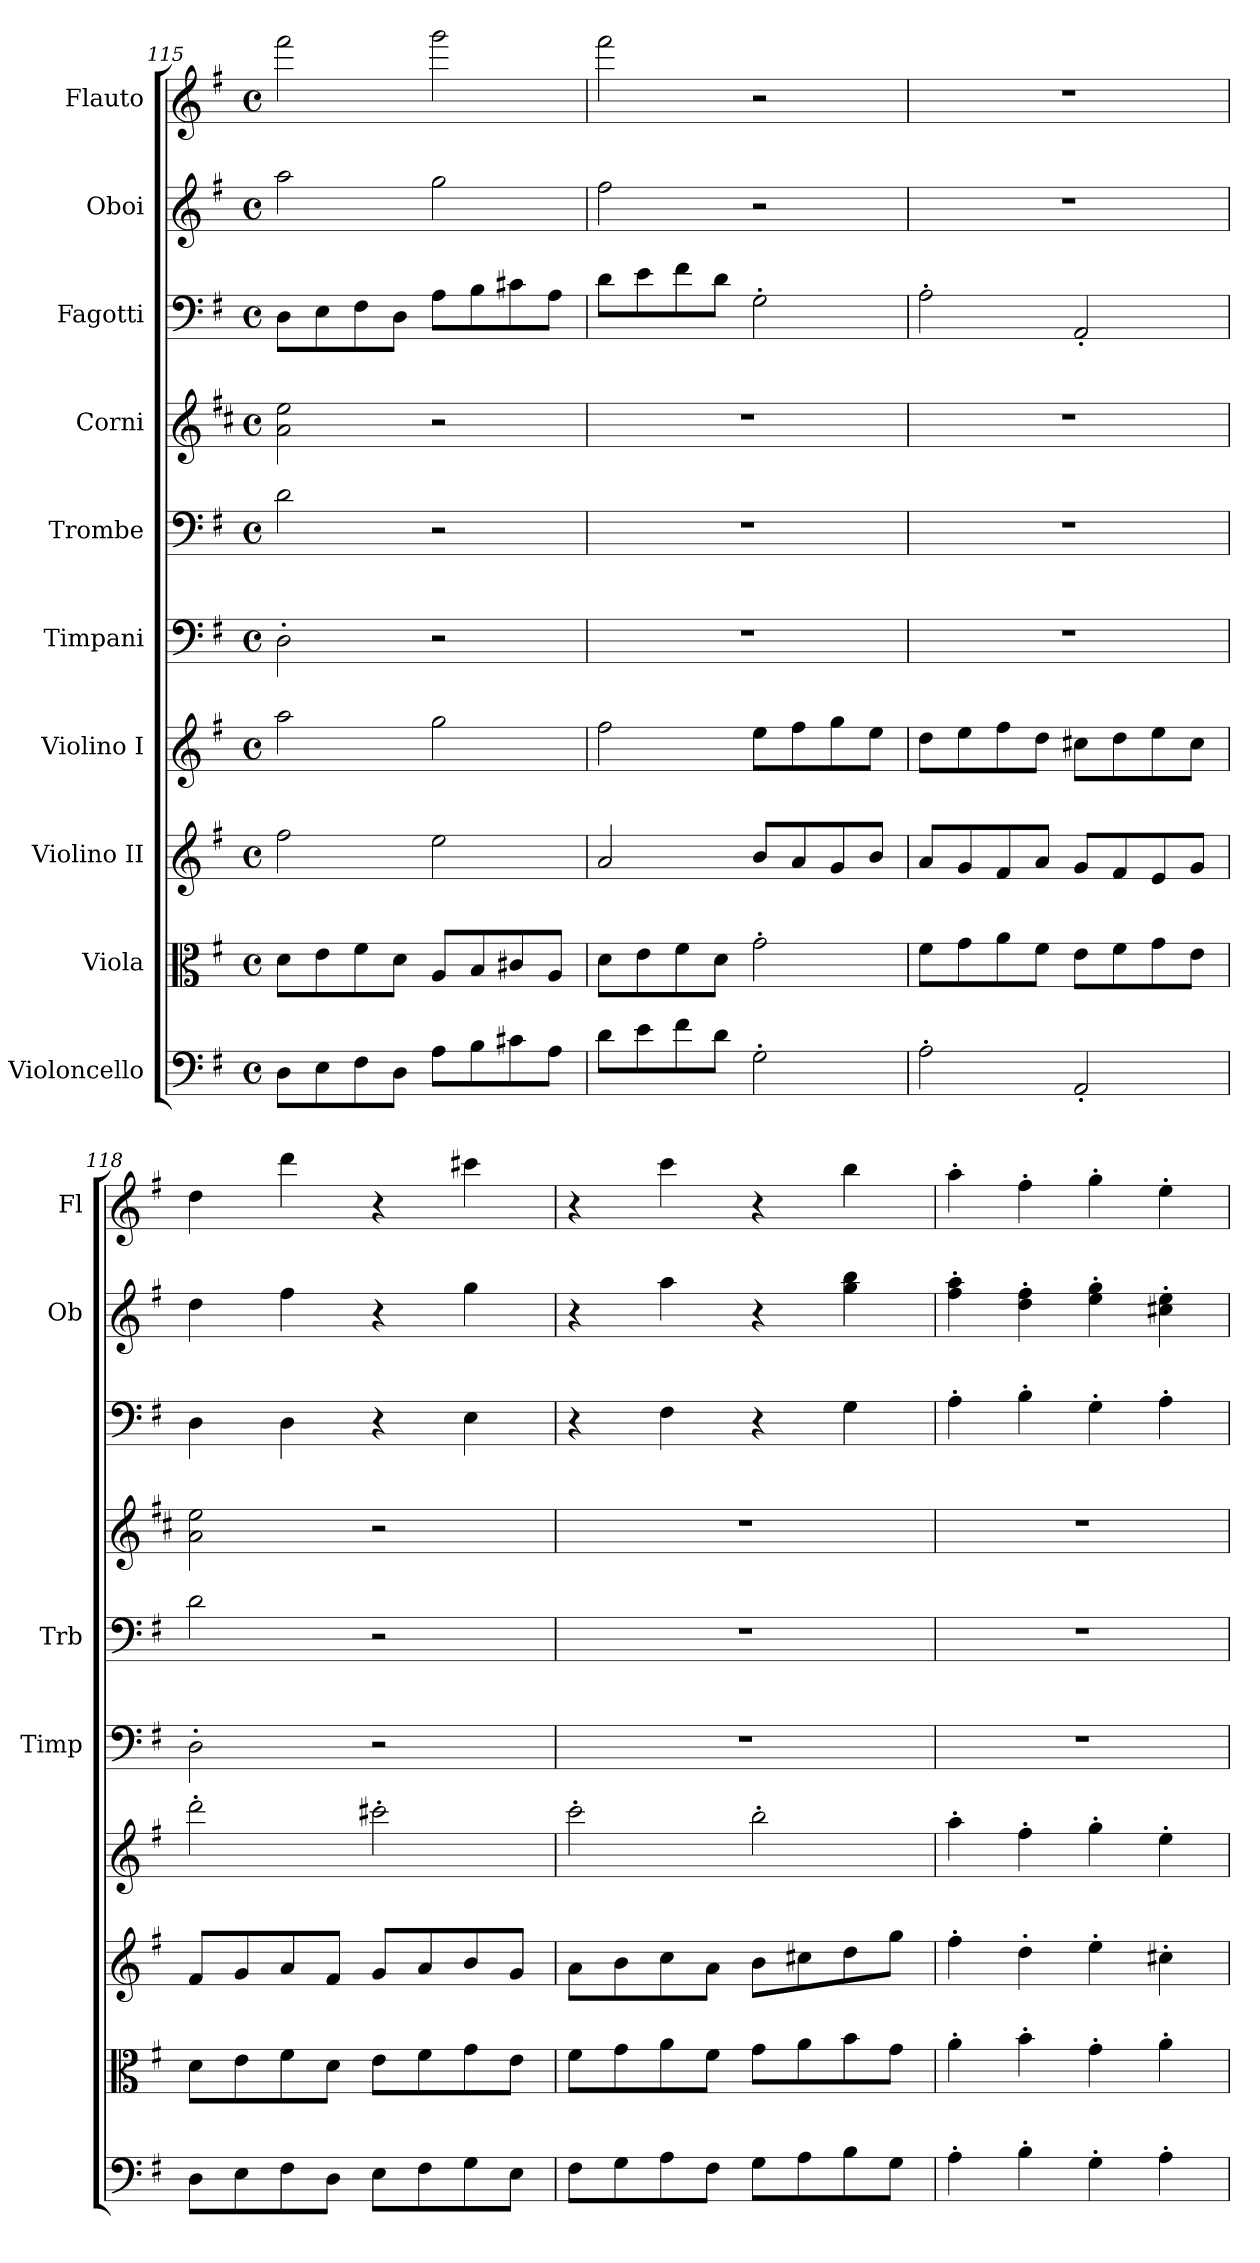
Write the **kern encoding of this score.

**kern	**kern	**kern	**kern	**kern	**kern	**kern	**kern	**kern	**kern
*part10	*part9	*part8	*part7	*part6	*part5	*part4	*part3	*part2	*part1
*staff10	*staff9	*staff8	*staff7	*staff6	*staff5	*staff4	*staff3	*staff2	*staff1
*I"Violoncello	*I"Viola	*I"Violino II	*I"Violino I	*I"Timpani	*I"Trombe	*I"Corni	*I"Fagotti	*I"Oboi	*I"Flauto
*	*	*	*	*I'Timp	*I'Trb	*	*	*I'Ob	*I'Fl
*clefF4	*clefC3	*clefG2	*clefG2	*clefF4	*clefF4	*clefG2	*clefF4	*clefG2	*clefG2
*	*	*	*	*	*	*ITrd4c7	*	*	*
*k[f#]	*k[f#]	*k[f#]	*k[f#]	*k[f#]	*k[f#]	*k[f#]	*k[f#]	*k[f#]	*k[f#]
*M4/4	*M4/4	*M4/4	*M4/4	*M4/4	*M4/4	*M4/4	*M4/4	*M4/4	*M4/4
*met(c)	*met(c)	*met(c)	*met(c)	*met(c)	*met(c)	*met(c)	*met(c)	*met(c)	*met(c)
=115	=115	=115	=115	=115	=115	=115	=115	=115	=115
8D\L	8d\L	2ff#\	2aa\	2D'\	2d\	2d\ 2a\	8D\L	2aa\	2fff#\
8E\	8e\	.	.	.	.	.	8E\	.	.
8F#\	8f#\	.	.	.	.	.	8F#\	.	.
8D\J	8d\J	.	.	.	.	.	8D\J	.	.
8A\L	8A/L	2ee\	2gg\	2r	2r	2r	8A\L	2gg\	2ggg\
8B\	8B/	.	.	.	.	.	8B\	.	.
8c#X\	8c#X/	.	.	.	.	.	8c#X\	.	.
8A\J	8A/J	.	.	.	.	.	8A\J	.	.
=116	=116	=116	=116	=116	=116	=116	=116	=116	=116
8d\L	8d\L	2a/	2ff#\	1r	1r	1r	8d\L	2ff#\	2fff#\
8e\	8e\	.	.	.	.	.	8e\	.	.
8f#\	8f#\	.	.	.	.	.	8f#\	.	.
8d\J	8d\J	.	.	.	.	.	8d\J	.	.
2G'\	2g'\	8b/L	8ee\L	.	.	.	2G'\	2r	2r
.	.	8a/	8ff#\	.	.	.	.	.	.
.	.	8g/	8gg\	.	.	.	.	.	.
.	.	8b/J	8ee\J	.	.	.	.	.	.
!!LO:PB:g=z
=117	=117	=117	=117	=117	=117	=117	=117	=117	=117
2A'\	8f#\L	8a/L	8dd\L	1r	1r	1r	2A'\	1r	1r
.	8g\	8g/	8ee\	.	.	.	.	.	.
.	8a\	8f#/	8ff#\	.	.	.	.	.	.
.	8f#\J	8a/J	8dd\J	.	.	.	.	.	.
2AA'/	8e\L	8g/L	8cc#X\L	.	.	.	2AA'/	.	.
.	8f#\	8f#/	8dd\	.	.	.	.	.	.
.	8g\	8e/	8ee\	.	.	.	.	.	.
.	8e\J	8g/J	8cc#\J	.	.	.	.	.	.
=118	=118	=118	=118	=118	=118	=118	=118	=118	=118
8D\L	8d\L	8f#/L	2ddd'\	2D'\	2d\	2d\ 2a\	4D\	4dd\	4dd\
8E\	8e\	8g/	.	.	.	.	.	.	.
8F#\	8f#\	8a/	.	.	.	.	4D\	4ff#\	4ddd\
8D\J	8d\J	8f#/J	.	.	.	.	.	.	.
8E\L	8e\L	8g/L	2ccc#X'\	2r	2r	2r	4r	4r	4r
8F#\	8f#\	8a/	.	.	.	.	.	.	.
8G\	8g\	8b/	.	.	.	.	4E\	4gg\	4ccc#X\
8E\J	8e\J	8g/J	.	.	.	.	.	.	.
=119	=119	=119	=119	=119	=119	=119	=119	=119	=119
8F#\L	8f#\L	8a\L	2ccc'\	1r	1r	1r	4r	4r	4r
8G\	8g\	8b\	.	.	.	.	.	.	.
8A\	8a\	8cc\	.	.	.	.	4F#\	4aa\	4ccc\
8F#\J	8f#\J	8a\J	.	.	.	.	.	.	.
8G\L	8g\L	8b\L	2bb'\	.	.	.	4r	4r	4r
8A\	8a\	8cc#X\	.	.	.	.	.	.	.
8B\	8b\	8dd\	.	.	.	.	4G\	4gg\ 4bb\	4bb\
8G\J	8g\J	8gg\J	.	.	.	.	.	.	.
=120	=120	=120	=120	=120	=120	=120	=120	=120	=120
4A'\	4a'\	4ff#'\	4aa'\	1r	1r	1r	4A'\	4ff#\' 4aa\'	4aa'\
4B'\	4b'\	4dd'\	4ff#'\	.	.	.	4B'\	4dd\' 4ff#\'	4ff#'\
4G'\	4g'\	4ee'\	4gg'\	.	.	.	4G'\	4ee\' 4gg\'	4gg'\
4A'\	4a'\	4cc#X'\	4ee'\	.	.	.	4A'\	4cc#X\' 4ee\'	4ee'\
=	=	=	=	=	=	=	=	=	=
*-	*-	*-	*-	*-	*-	*-	*-	*-	*-
